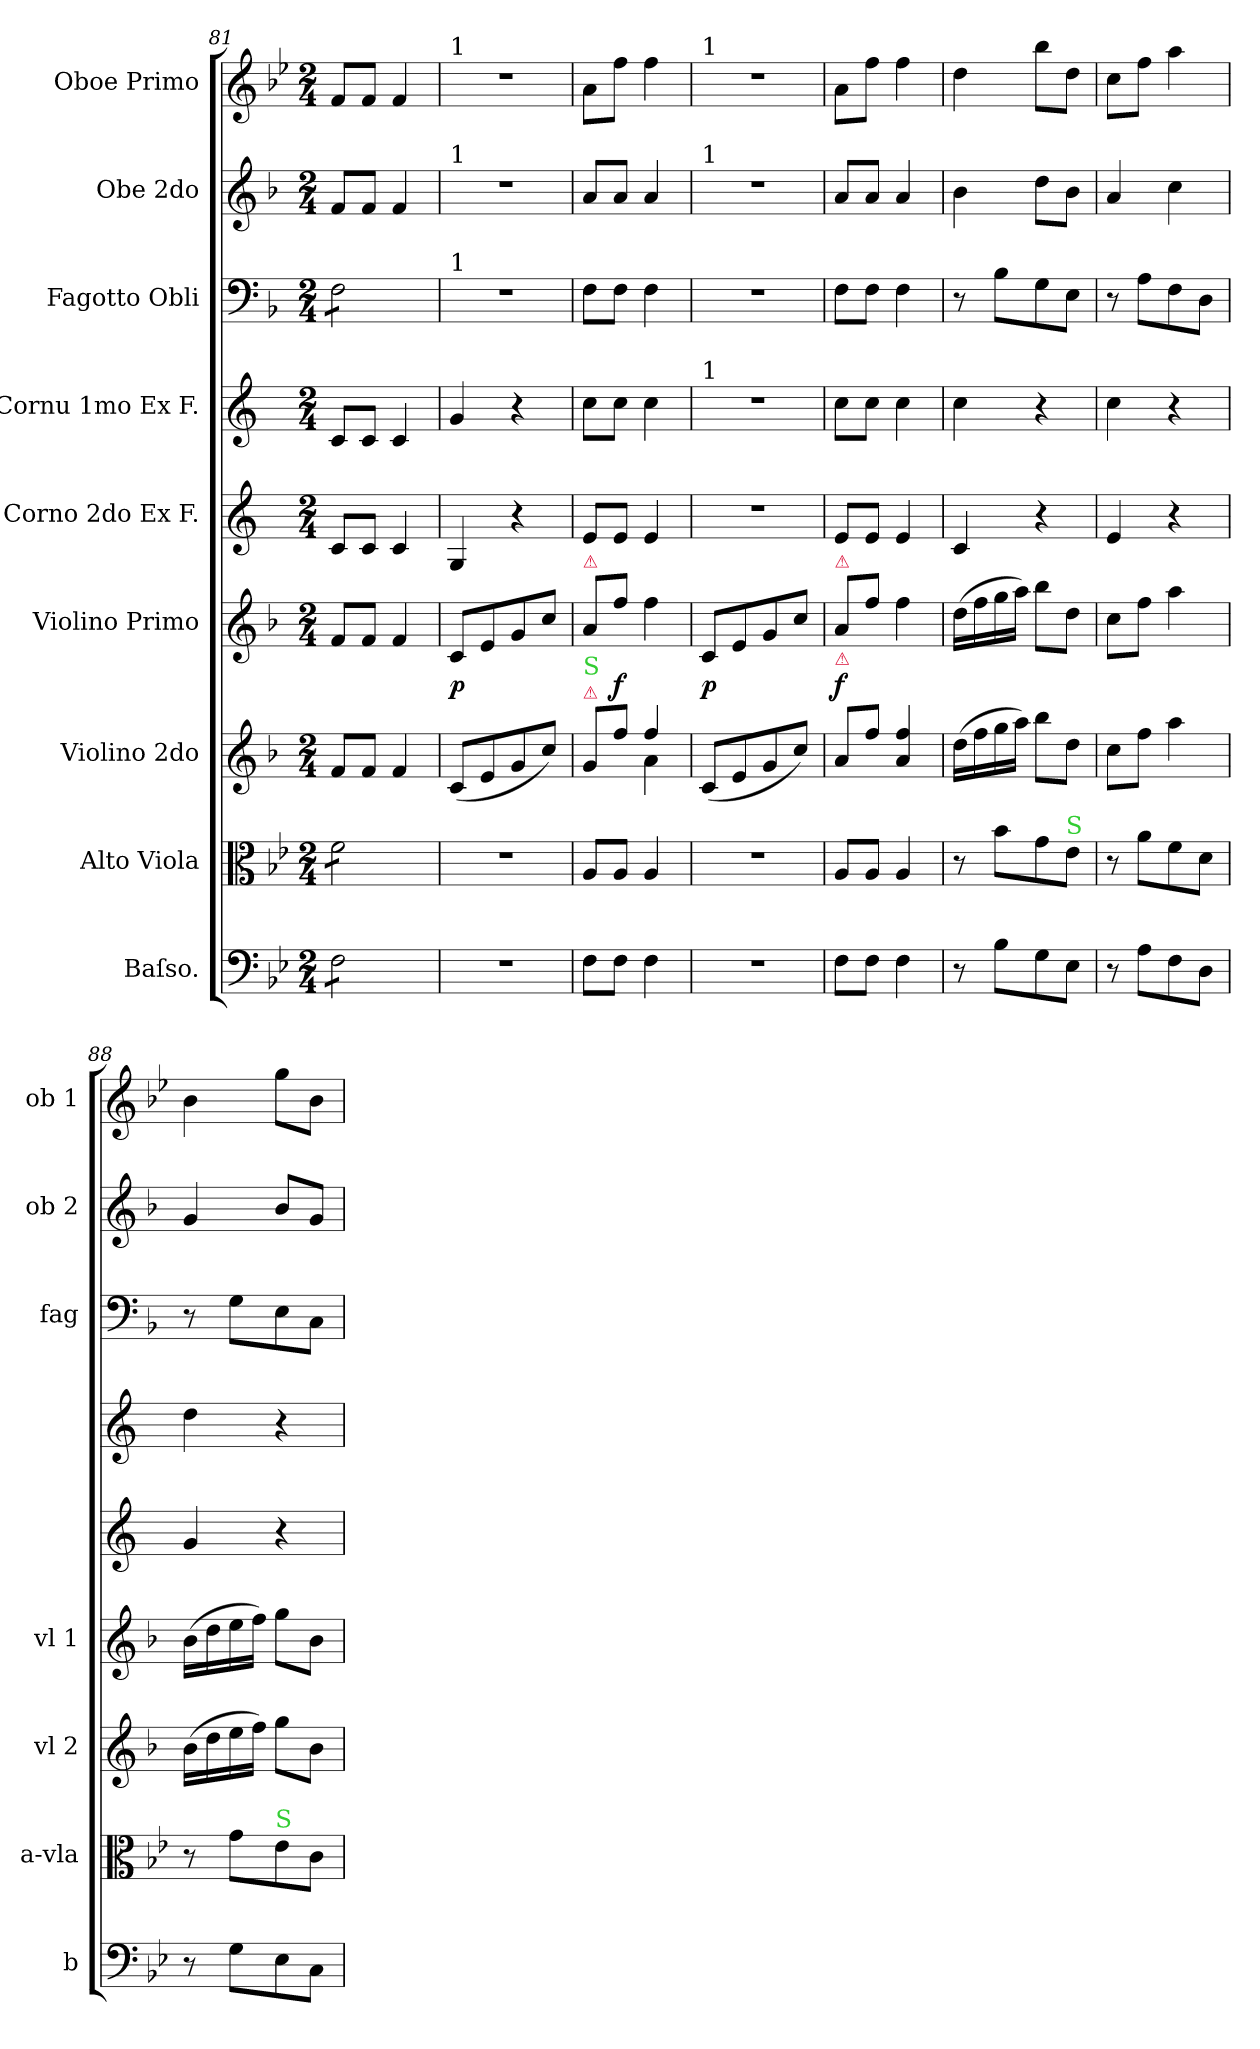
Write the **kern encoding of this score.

**kern	**kern	**kern	**dynam	**kern	**dynam	**kern	**kern	**kern	**kern	**kern
*part9	*part8	*part7	*part7	*part6	*part6	*part5	*part4	*part3	*part2	*part1
*staff9	*staff8	*staff7	*staff7	*staff6	*staff6	*staff5	*staff4	*staff3	*staff2	*staff1
*I"Baſso.	*I"Alto Viola	*I"Violino 2do	*	*I"Violino Primo	*	*I"Corno 2do Ex F.	*I"Cornu 1mo Ex F.	*I"Fagotto Obli	*I"Obe 2do	*I"Oboe Primo
*I'b	*I'a-vla	*I'vl 2	*	*I'vl 1	*	*	*	*I'fag	*I'ob 2	*I'ob 1
*clefF4	*clefC3	*clefG2	*	*clefG2	*	*clefG2	*clefG2	*clefF4	*clefG2	*clefG2
*	*	*	*	*	*	*ITrd4c7	*ITrd4c7	*	*	*
*k[b-e-]	*k[b-e-]	*k[b-]	*	*k[b-]	*	*k[b-]	*k[b-]	*k[b-]	*k[b-]	*k[b-e-]
*M2/4	*M2/4	*M2/4	*	*M2/4	*	*M2/4	*M2/4	*M2/4	*M2/4	*M2/4
=81	=81	=81	=81	=81	=81	=81	=81	=81	=81	=81
*tremolo	*	*	*	*	*	*	*	*	*	*
*	*tremolo	*	*	*	*	*	*	*	*	*
*	*	*	*	*	*	*	*	*tremolo	*	*
8F\L	8f\L	8f/L	.	8f/L	.	8F/L	8F/L	8F\L	8f/L	8f/L
8F\	8f\	8f/J	.	8f/J	.	8F/J	8F/J	8F\	8f/J	8f/J
8F\	8f\	4f/	.	4f/	.	4F/	4F/	8F\	4f/	4f/
8F\J	8f\J	.	.	.	.	.	.	8F\J	.	.
*	*	*	*	*	*	*	*	*Xtremolo	*	*
*	*Xtremolo	*	*	*	*	*	*	*	*	*
*Xtremolo	*	*	*	*	*	*	*	*	*	*
=82	=82	=82	=82	=82	=82	=82	=82	=82	=82	=82
!	!	!	!	!	!	!	!	!	!	!LO:TX:a:t=1
!	!	!	!	!	!	!	!	!	!LO:TX:a:t=1	!
!	!	!	!	!	!	!	!	!LO:TX:a:t=1	!	!
!	!	!	!LO:DY:a	!	!LO:DY:a	!	!	!	!	!
2r	2r	(<8c/L	p	8c/L	pia	4C/	4c/	2r	2r	2r
.	.	8e/	.	8e/	.	.	.	.	.	.
.	.	8g/	.	8g/	.	4r	4r	.	.	.
.	.	8cc/J)	.	8cc/J	.	.	.	.	.	.
=83	=83	=83	=83	=83	=83	=83	=83	=83	=83	=83
*	*	*^	*	*	*	*	*	*	*	*
!	!	!	!	!	!LO:TX:a:color=crimson:t=⚠	!	!	!	!	!	!
!	!	!LO:TX:a:color=crimson:t=⚠	!	!	!	!	!	!	!	!	!
!	!	!LO:TX:a:color=limegreen:t=S	!	!	!	!	!	!	!	!	!
!	!	!	!	!	!	!LO:DY:a	!	!	!	!	!
8F\L	8A/L	8g/L	4reyy	.	8a/L	for	8A/L	8f\L	8F\L	8a/L	8a\L
!	!	!	!	!LO:DY:a	!	!	!	!	!	!	!
8F\J	8A/J	8ff\J	.	f	8ff\J	.	8A/J	8f\J	8F\J	8a/J	8ff\J
4F\	4A/	4ff/	4a\	.	4ff\	.	4A/	4f\	4F\	4a/	4ff\
=84	=84	=84	=84	=84	=84	=84	=84	=84	=84	=84	=84
!	!	!	!	!	!	!	!	!	!	!	!LO:TX:a:t=1
!	!	!	!	!	!	!	!	!	!	!LO:TX:a:t=1	!
!	!	!	!	!	!	!	!	!LO:TX:a:t=1	!	!	!
!	!	!	!	!LO:DY:a	!	!LO:DY:a	!	!	!	!	!
*	*	*v	*v	*	*	*	*	*	*	*	*
2r	2r	(<8c/L	p	8c/L	pia	2r	2r	2r	2r	2r
.	.	8e/	.	8e/	.	.	.	.	.	.
.	.	8g/	.	8g/	.	.	.	.	.	.
.	.	8cc/J)	.	8cc/J	.	.	.	.	.	.
=85	=85	=85	=85	=85	=85	=85	=85	=85	=85	=85
!	!	!	!	!LO:TX:a:color=crimson:t=⚠	!	!	!	!	!	!
!	!	!LO:TX:a:color=crimson:t=⚠	!	!	!	!	!	!	!	!
!	!	!	!LO:DY:a	!	!LO:DY:a	!	!	!	!	!
8F\L	8A/L	8a/L	f	8a/L	for	8A/L	8f\L	8F\L	8a/L	8a\L
8F\J	8A/J	8ff\J	.	8ff\J	.	8A/J	8f\J	8F\J	8a/J	8ff\J
4F\	4A/	4a/ 4ff/	.	4ff\	.	4A/	4f\	4F\	4a/	4ff\
=86	=86	=86	=86	=86	=86	=86	=86	=86	=86	=86
8r	8r	(>16dd\LL	.	(>16dd\LL	.	4F/	4f\	8r	4b-\	4dd\
.	.	16ff\	.	16ff\	.	.	.	.	.	.
8B-\L	8b-\L	16gg\	.	16gg\	.	.	.	8B-\L	.	.
.	.	16aa\JJ)	.	16aa\JJ)	.	.	.	.	.	.
8G\	8g\	8bb-\L	.	8bb-\L	.	4r	4r	8G\	8dd\L	8bb-\L
!	!LO:TX:a:color=limegreen:t=S	!	!	!	!	!	!	!	!	!
8E-\J	8e-\J	8dd\J	.	8dd\J	.	.	.	8E\J	8b-\J	8dd\J
=87	=87	=87	=87	=87	=87	=87	=87	=87	=87	=87
8r	8r	8cc\L	.	8cc\L	.	4A/	4f\	8r	4a/	8cc\L
8A\L	8a\L	8ff\J	.	8ff\J	.	.	.	8A\L	.	8ff\J
8F\	8f\	4aa\	.	4aa\	.	4r	4r	8F\	4cc\	4aa\
8D\J	8d\J	.	.	.	.	.	.	8D\J	.	.
=88	=88	=88	=88	=88	=88	=88	=88	=88	=88	=88
8r	8r	(>16b-\LL	.	(>16b-\LL	.	4c/	4g\	8r	4g/	4b-\
.	.	16dd\	.	16dd\	.	.	.	.	.	.
8G\L	8g\L	16ee\	.	16ee\	.	.	.	8G\L	.	.
.	.	16ff\JJ)	.	16ff\JJ)	.	.	.	.	.	.
!	!LO:TX:a:color=limegreen:t=S	!	!	!	!	!	!	!	!	!
8E-\	8e-\	8gg\L	.	8gg\L	.	4r	4r	8E\	8b-/L	8gg\L
8C\J	8c\J	8b-\J	.	8b-\J	.	.	.	8C\J	8g/J	8b-\J
=	=	=	=	=	=	=	=	=	=	=
*-	*-	*-	*-	*-	*-	*-	*-	*-	*-	*-
